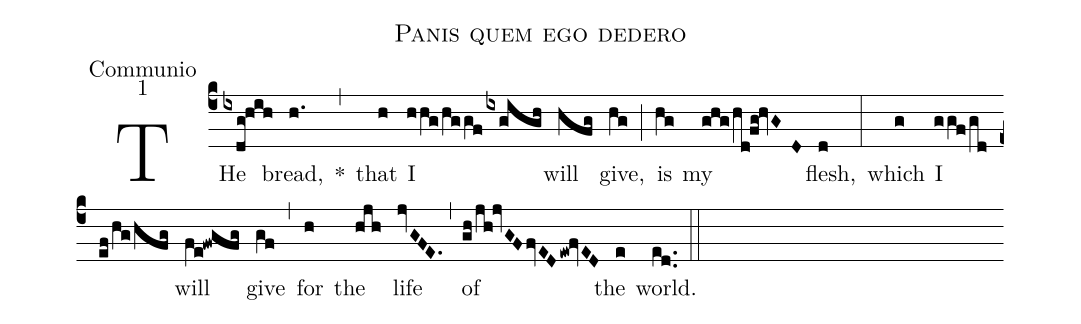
name:Panis quem ego dedero;
office-part:Communio;
mode:1;
%%
(c4) THe(ixdg!hih) bread,(h.) *(,) that(h) I(hhg/hggf/ixgigh) will(hfg) give,(hg) (;) is(hg) my(ghg/hd!fg!hvGD) flesh,(d) (:) which(g) I(ggf/gd/ef/hg/hfg) will(fe!fwgfg) give(gf) (,) for(h) the(hjh) life(jvGFE.) (,) of(gh/jh!jvGF/fvED/ew!fvED) the(e) world.(ed..) (::)
